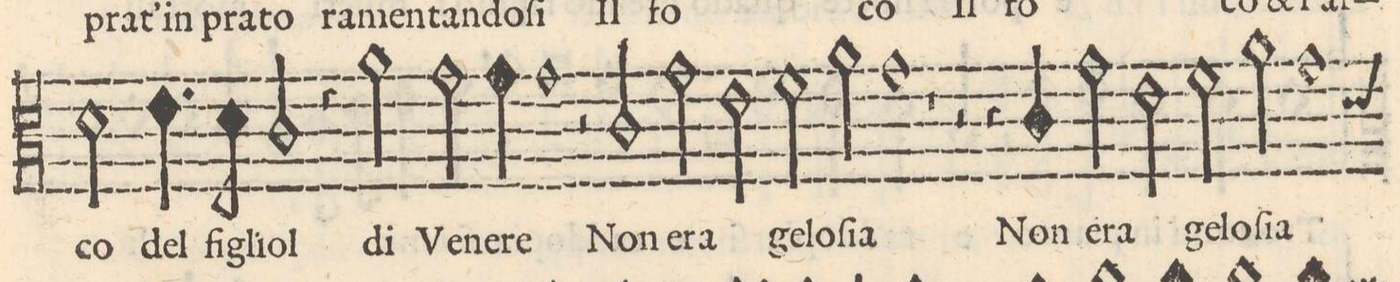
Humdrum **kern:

**kern	**text
*I"ALTO	*
*clefC3	*
*k[]	*
*met(C)	*
*M4/2	*
2d\	-co
4.e\	del
8d\	fi-
2c/	-gliol
4r	.
2a\	di
=11-	=11-
2g\	Ve-
4g\	-ne-
1g	-re
=12-	=12-
2r	.
2c/	Non
2g\	e-
2e\	-ra
=13-	=13-
2f\	ge-
2a\	-lo-
1g	-ſia
=14-	=14-
1r	.
2r	.
4r	.
4c/	Non
=15-	=15-
2g\	e-
2e\	-ra
2f\	ge-
2a\	-lo-
=16-	=16-
*null	*
*null	*
1g	-ſia
=17-	=17-
*M3/2	*
*met(O3)	*
*-	*-
